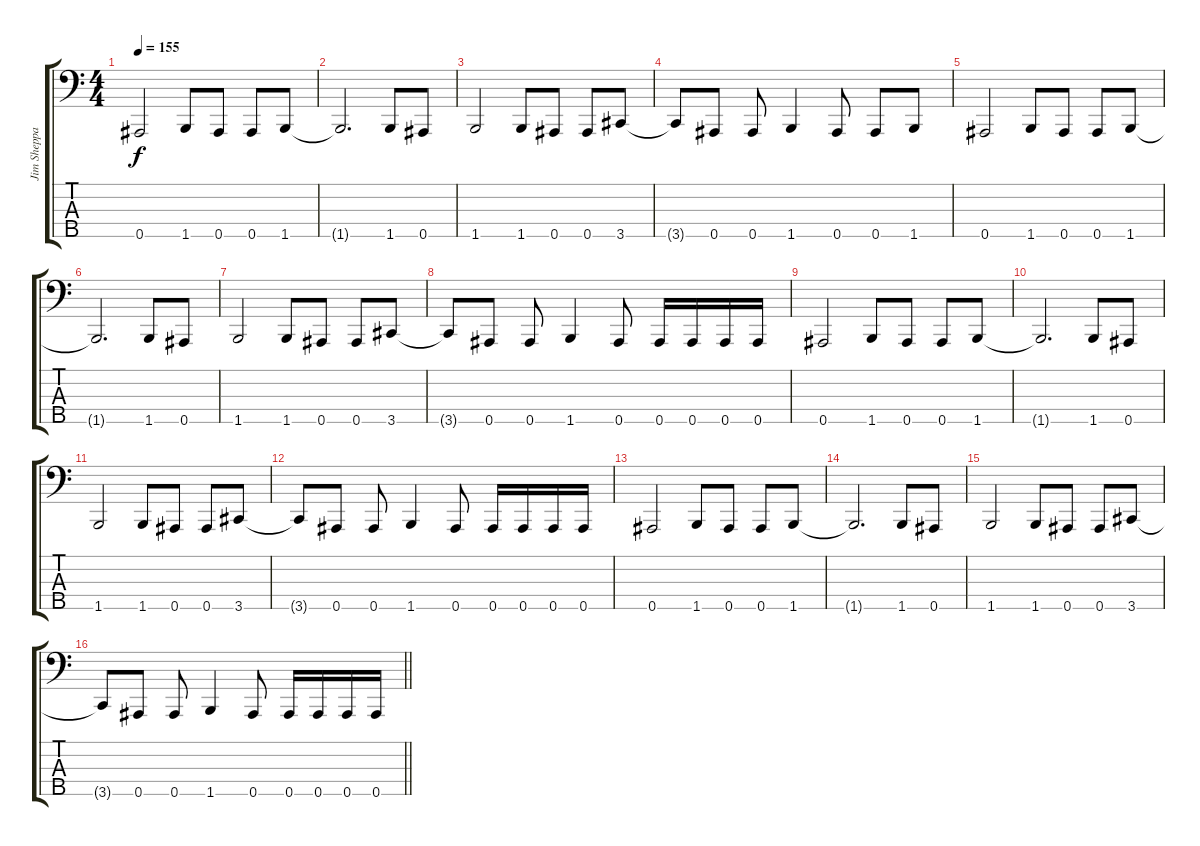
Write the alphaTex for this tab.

\track ("Jim Sheppard" "Jim Sheppa") {instrument electricbassfinger}
\staff {score tabs}
\tuning (Gb2 Db2 Ab1 Eb1 Bb0) {hide}
\ts (4 4)
\tempo 155
\clef f4
\ks c
0.5.2{dy f} 1.5.8 0.5.8 0.5.8 1.5.8 |
1.5{t}.2{d} 1.5.8 0.5.8 |
1.5.2 1.5.8 0.5.8 0.5.8 3.5.8 |
3.5{t}.8 0.5.8 0.5.8 1.5.4 0.5.8 0.5.8 1.5.8 |
0.5.2 1.5.8 0.5.8 0.5.8 1.5.8 |
1.5{t}.2{d} 1.5.8 0.5.8 |
1.5.2 1.5.8 0.5.8 0.5.8 3.5.8 |
3.5{t}.8 0.5.8 0.5.8 1.5.4 0.5.8 0.5.16 0.5.16 0.5.16 0.5.16 |
0.5.2 1.5.8 0.5.8 0.5.8 1.5.8 |
1.5{t}.2{d} 1.5.8 0.5.8 |
1.5.2 1.5.8 0.5.8 0.5.8 3.5.8 |
3.5{t}.8 0.5.8 0.5.8 1.5.4 0.5.8 0.5.16 0.5.16 0.5.16 0.5.16 |
0.5.2 1.5.8 0.5.8 0.5.8 1.5.8 |
1.5{t}.2{d} 1.5.8 0.5.8 |
1.5.2 1.5.8 0.5.8 0.5.8 3.5.8 |
\barLineRight lightlight
3.5{t}.8 0.5.8 0.5.8 1.5.4 0.5.8 0.5.16 0.5.16 0.5.16 0.5.16
